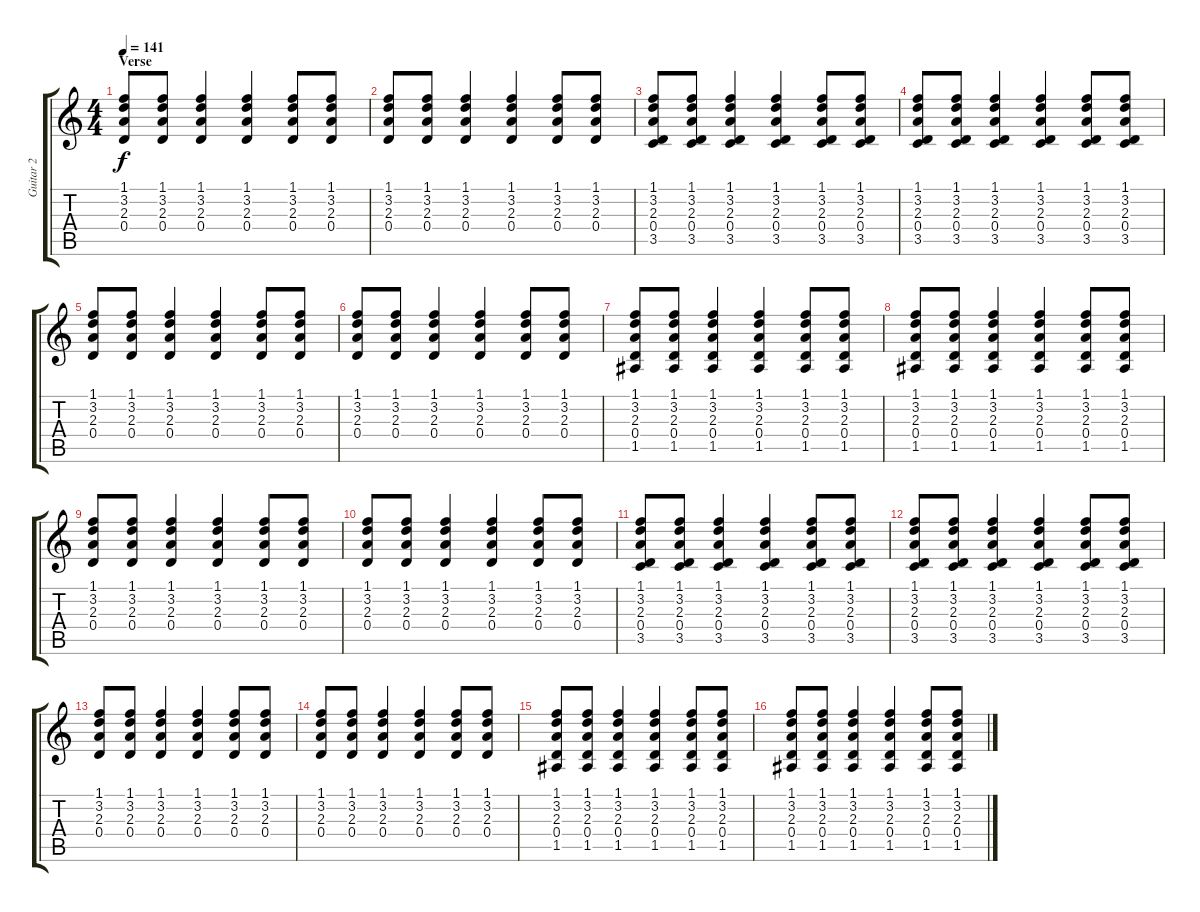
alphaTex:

\track ("Guitar 2" "Guitar 2") {instrument electricguitarclean}
\staff {score tabs}
\tuning (E4 B3 G3 D3 A2 E2) {hide}
\ts (4 4)
\section ("" "Verse")
\tempo 141
\clef g2
\ks c
(1.1 3.2 2.3 0.4).8{dy f} (1.1 3.2 2.3 0.4).8 (1.1 3.2 2.3 0.4).4 (1.1 3.2 2.3 0.4).4 (1.1 3.2 2.3 0.4).8 (1.1 3.2 2.3 0.4).8 |
(1.1 3.2 2.3 0.4).8 (1.1 3.2 2.3 0.4).8 (1.1 3.2 2.3 0.4).4 (1.1 3.2 2.3 0.4).4 (1.1 3.2 2.3 0.4).8 (1.1 3.2 2.3 0.4).8 |
(1.1 3.2 2.3 0.4 3.5).8 (1.1 3.2 2.3 0.4 3.5).8 (1.1 3.2 2.3 0.4 3.5).4 (1.1 3.2 2.3 0.4 3.5).4 (1.1 3.2 2.3 0.4 3.5).8 (1.1 3.2 2.3 0.4 3.5).8 |
(1.1 3.2 2.3 0.4 3.5).8 (1.1 3.2 2.3 0.4 3.5).8 (1.1 3.2 2.3 0.4 3.5).4 (1.1 3.2 2.3 0.4 3.5).4 (1.1 3.2 2.3 0.4 3.5).8 (1.1 3.2 2.3 0.4 3.5).8 |
(1.1 3.2 2.3 0.4).8 (1.1 3.2 2.3 0.4).8 (1.1 3.2 2.3 0.4).4 (1.1 3.2 2.3 0.4).4 (1.1 3.2 2.3 0.4).8 (1.1 3.2 2.3 0.4).8 |
(1.1 3.2 2.3 0.4).8 (1.1 3.2 2.3 0.4).8 (1.1 3.2 2.3 0.4).4 (1.1 3.2 2.3 0.4).4 (1.1 3.2 2.3 0.4).8 (1.1 3.2 2.3 0.4).8 |
(1.1 3.2 2.3 0.4 1.5).8 (1.1 3.2 2.3 0.4 1.5).8 (1.1 3.2 2.3 0.4 1.5).4 (1.1 3.2 2.3 0.4 1.5).4 (1.1 3.2 2.3 0.4 1.5).8 (1.1 3.2 2.3 0.4 1.5).8 |
(1.1 3.2 2.3 0.4 1.5).8 (1.1 3.2 2.3 0.4 1.5).8 (1.1 3.2 2.3 0.4 1.5).4 (1.1 3.2 2.3 0.4 1.5).4 (1.1 3.2 2.3 0.4 1.5).8 (1.1 3.2 2.3 0.4 1.5).8 |
(1.1 3.2 2.3 0.4).8 (1.1 3.2 2.3 0.4).8 (1.1 3.2 2.3 0.4).4 (1.1 3.2 2.3 0.4).4 (1.1 3.2 2.3 0.4).8 (1.1 3.2 2.3 0.4).8 |
(1.1 3.2 2.3 0.4).8 (1.1 3.2 2.3 0.4).8 (1.1 3.2 2.3 0.4).4 (1.1 3.2 2.3 0.4).4 (1.1 3.2 2.3 0.4).8 (1.1 3.2 2.3 0.4).8 |
(1.1 3.2 2.3 0.4 3.5).8 (1.1 3.2 2.3 0.4 3.5).8 (1.1 3.2 2.3 0.4 3.5).4 (1.1 3.2 2.3 0.4 3.5).4 (1.1 3.2 2.3 0.4 3.5).8 (1.1 3.2 2.3 0.4 3.5).8 |
(1.1 3.2 2.3 0.4 3.5).8 (1.1 3.2 2.3 0.4 3.5).8 (1.1 3.2 2.3 0.4 3.5).4 (1.1 3.2 2.3 0.4 3.5).4 (1.1 3.2 2.3 0.4 3.5).8 (1.1 3.2 2.3 0.4 3.5).8 |
(1.1 3.2 2.3 0.4).8 (1.1 3.2 2.3 0.4).8 (1.1 3.2 2.3 0.4).4 (1.1 3.2 2.3 0.4).4 (1.1 3.2 2.3 0.4).8 (1.1 3.2 2.3 0.4).8 |
(1.1 3.2 2.3 0.4).8 (1.1 3.2 2.3 0.4).8 (1.1 3.2 2.3 0.4).4 (1.1 3.2 2.3 0.4).4 (1.1 3.2 2.3 0.4).8 (1.1 3.2 2.3 0.4).8 |
(1.1 3.2 2.3 0.4 1.5).8 (1.1 3.2 2.3 0.4 1.5).8 (1.1 3.2 2.3 0.4 1.5).4 (1.1 3.2 2.3 0.4 1.5).4 (1.1 3.2 2.3 0.4 1.5).8 (1.1 3.2 2.3 0.4 1.5).8 |
(1.1 3.2 2.3 0.4 1.5).8 (1.1 3.2 2.3 0.4 1.5).8 (1.1 3.2 2.3 0.4 1.5).4 (1.1 3.2 2.3 0.4 1.5).4 (1.1 3.2 2.3 0.4 1.5).8 (1.1 3.2 2.3 0.4 1.5).8
